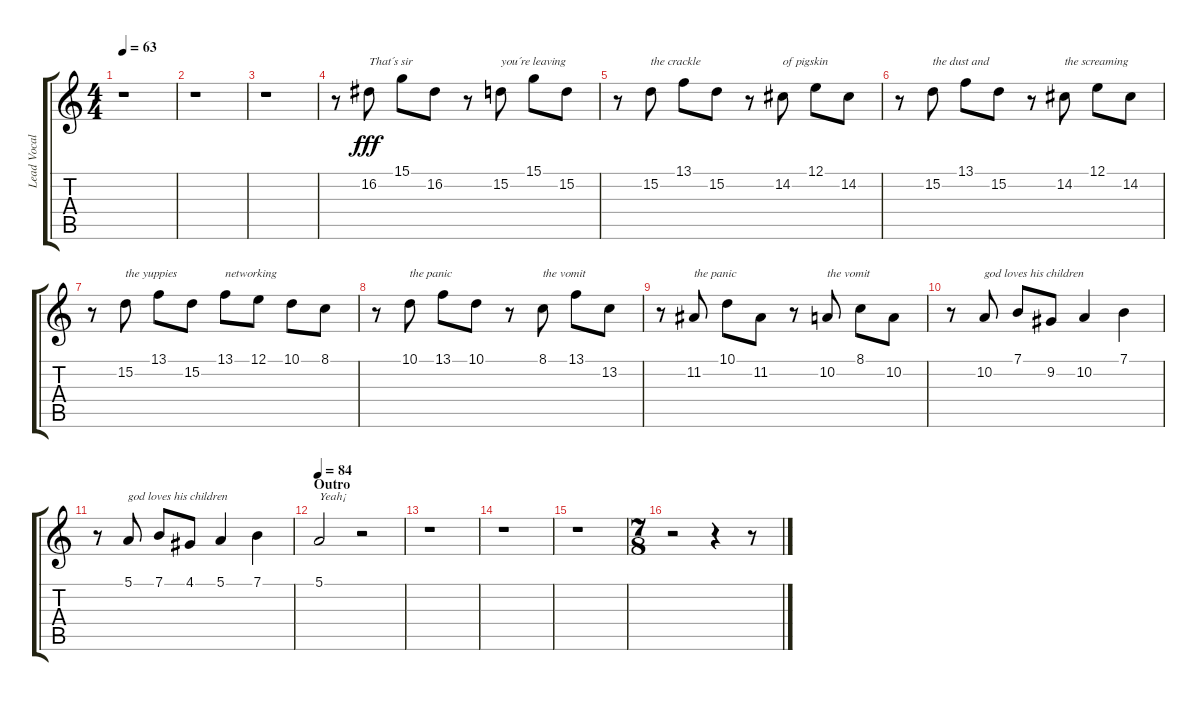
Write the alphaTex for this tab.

\track ("Lead Vocal 2" "Lead Vocal") {instrument violin}
\staff {score tabs}
\tuning (E4 B3 G3 D3 A2 E2) {hide}
\ts (4 4)
\tempo 63
\clef g2
\ks c
r.1{dy fff} |
r.1 |
r.1 |
r.8 16.2.8{txt "That´s sir"} 15.1.8 16.2.8 r.8 15.2.8{txt "you´re leaving"} 15.1.8 15.2.8 |
r.8 15.2.8{txt "the crackle"} 13.1.8 15.2.8 r.8 14.2.8{txt "of pigskin"} 12.1.8 14.2.8 |
r.8 15.2.8{txt "the dust and"} 13.1.8 15.2.8 r.8 14.2.8{txt "the screaming"} 12.1.8 14.2.8 |
r.8 15.2.8{txt "the yuppies"} 13.1.8 15.2.8 13.1.8{txt "networking"} 12.1.8 10.1.8 8.1.8 |
r.8 10.1.8{txt "the panic"} 13.1.8 10.1.8 r.8 8.1.8{txt "the vomit"} 13.1.8 13.2.8 |
r.8 11.2.8{txt "the panic"} 10.1.8 11.2.8 r.8 10.2.8{txt "the vomit"} 8.1.8 10.2.8 |
r.8 10.2.8{txt "god loves his children"} 7.1.8 9.2.8 10.2.4 7.1.4 |
r.8 5.1.8{txt "god loves his children "} 7.1.8 4.1.8 5.1.4 7.1.4 |
\section ("" "Outro")
\tempo 84
5.1.2{txt "Yeah¡"} r.2 |
r.1 |
r.1 |
r.1 |
\ts (7 8)
r.2 r.4 r.8
